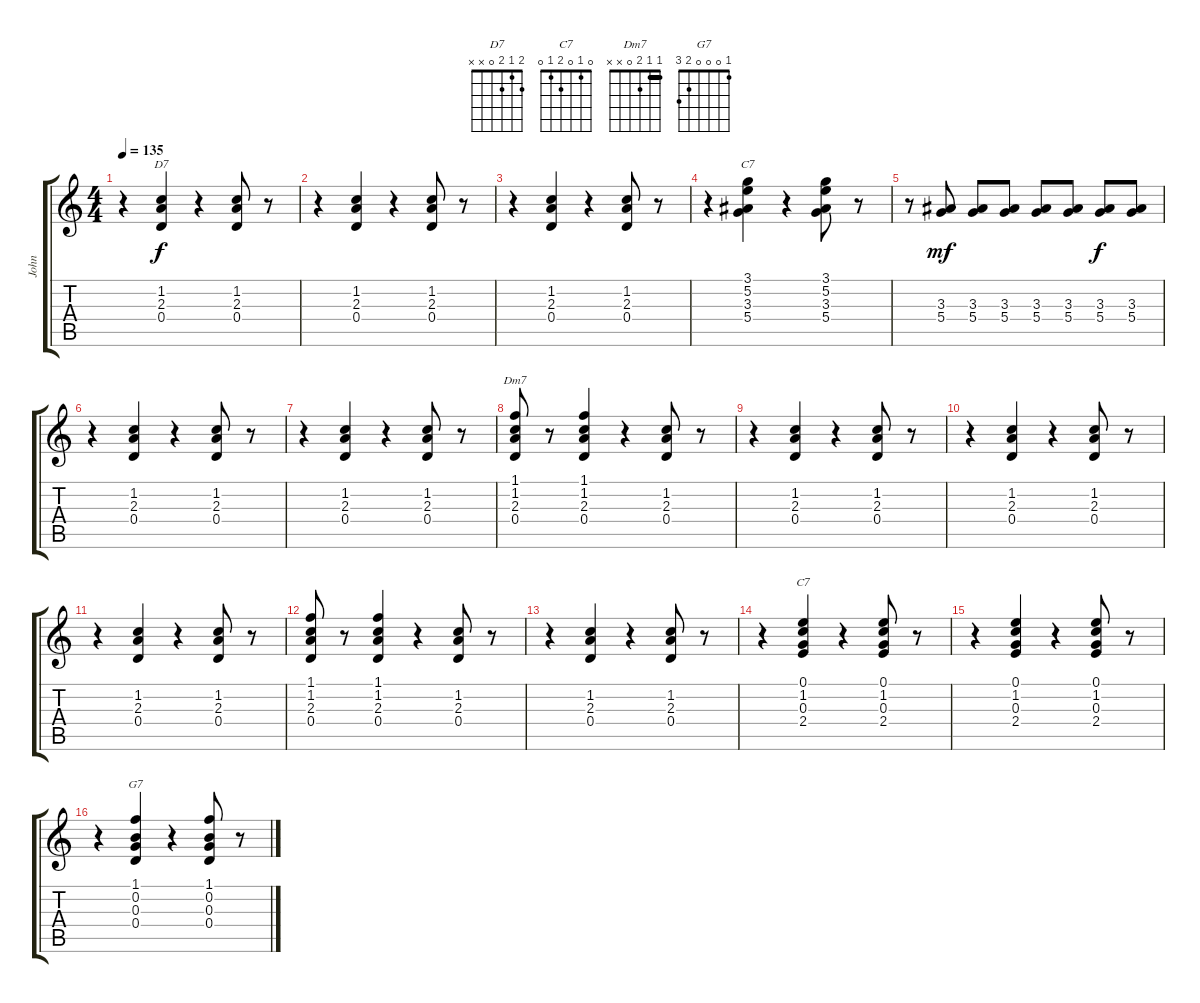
\track ("John" "John") {instrument distortionguitar}
\staff {score tabs}
\tuning (E4 B3 G3 D3 A2 E2) {hide}
\chord ("D7" 2 1 2 0 x x)
\chord ("C7" 3 5 3 5 3 x) {barre 3}
\chord ("Dm7" 1 1 2 0 x x) {barre 1}
\chord ("C7" 0 1 0 2 1 0)
\chord ("G7" 1 0 0 0 2 3)
\ts (4 4)
\tempo 135
\clef g2
\ks c
r.4{dy f} (1.2 2.3 0.4).4{ch "D7"} r.4 (1.2 2.3 0.4).8 r.8 |
r.4 (1.2 2.3 0.4).4 r.4 (1.2 2.3 0.4).8 r.8 |
r.4 (1.2 2.3 0.4).4 r.4 (1.2 2.3 0.4).8 r.8 |
r.4 (3.1 5.2 3.3 5.4).4{ch "C7"} r.4 (3.1 5.2 3.3 5.4).8 r.8 |
r.8 (3.3 5.4).8{dy mf} (3.3 5.4).8 (3.3 5.4).8 (3.3 5.4).8 (3.3 5.4).8 (3.3 5.4).8{dy f} (3.3 5.4).8 |
r.4 (1.2 2.3 0.4).4 r.4 (1.2 2.3 0.4).8 r.8 |
r.4 (1.2 2.3 0.4).4 r.4 (1.2 2.3 0.4).8 r.8 |
(1.1 1.2 2.3 0.4).8{ch "Dm7"} r.8 (1.1 1.2 2.3 0.4).4 r.4 (1.2 2.3 0.4).8 r.8 |
r.4 (1.2 2.3 0.4).4 r.4 (1.2 2.3 0.4).8 r.8 |
r.4 (1.2 2.3 0.4).4 r.4 (1.2 2.3 0.4).8 r.8 |
r.4 (1.2 2.3 0.4).4 r.4 (1.2 2.3 0.4).8 r.8 |
(1.1 1.2 2.3 0.4).8 r.8 (1.1 1.2 2.3 0.4).4 r.4 (1.2 2.3 0.4).8 r.8 |
r.4 (1.2 2.3 0.4).4 r.4 (1.2 2.3 0.4).8 r.8 |
r.4 (0.1 1.2 0.3 2.4).4{ch "C7"} r.4 (0.1 1.2 0.3 2.4).8 r.8 |
r.4 (0.1 1.2 0.3 2.4).4 r.4 (0.1 1.2 0.3 2.4).8 r.8 |
r.4 (1.1 0.2 0.3 0.4).4{ch "G7"} r.4 (1.1 0.2 0.3 0.4).8 r.8
